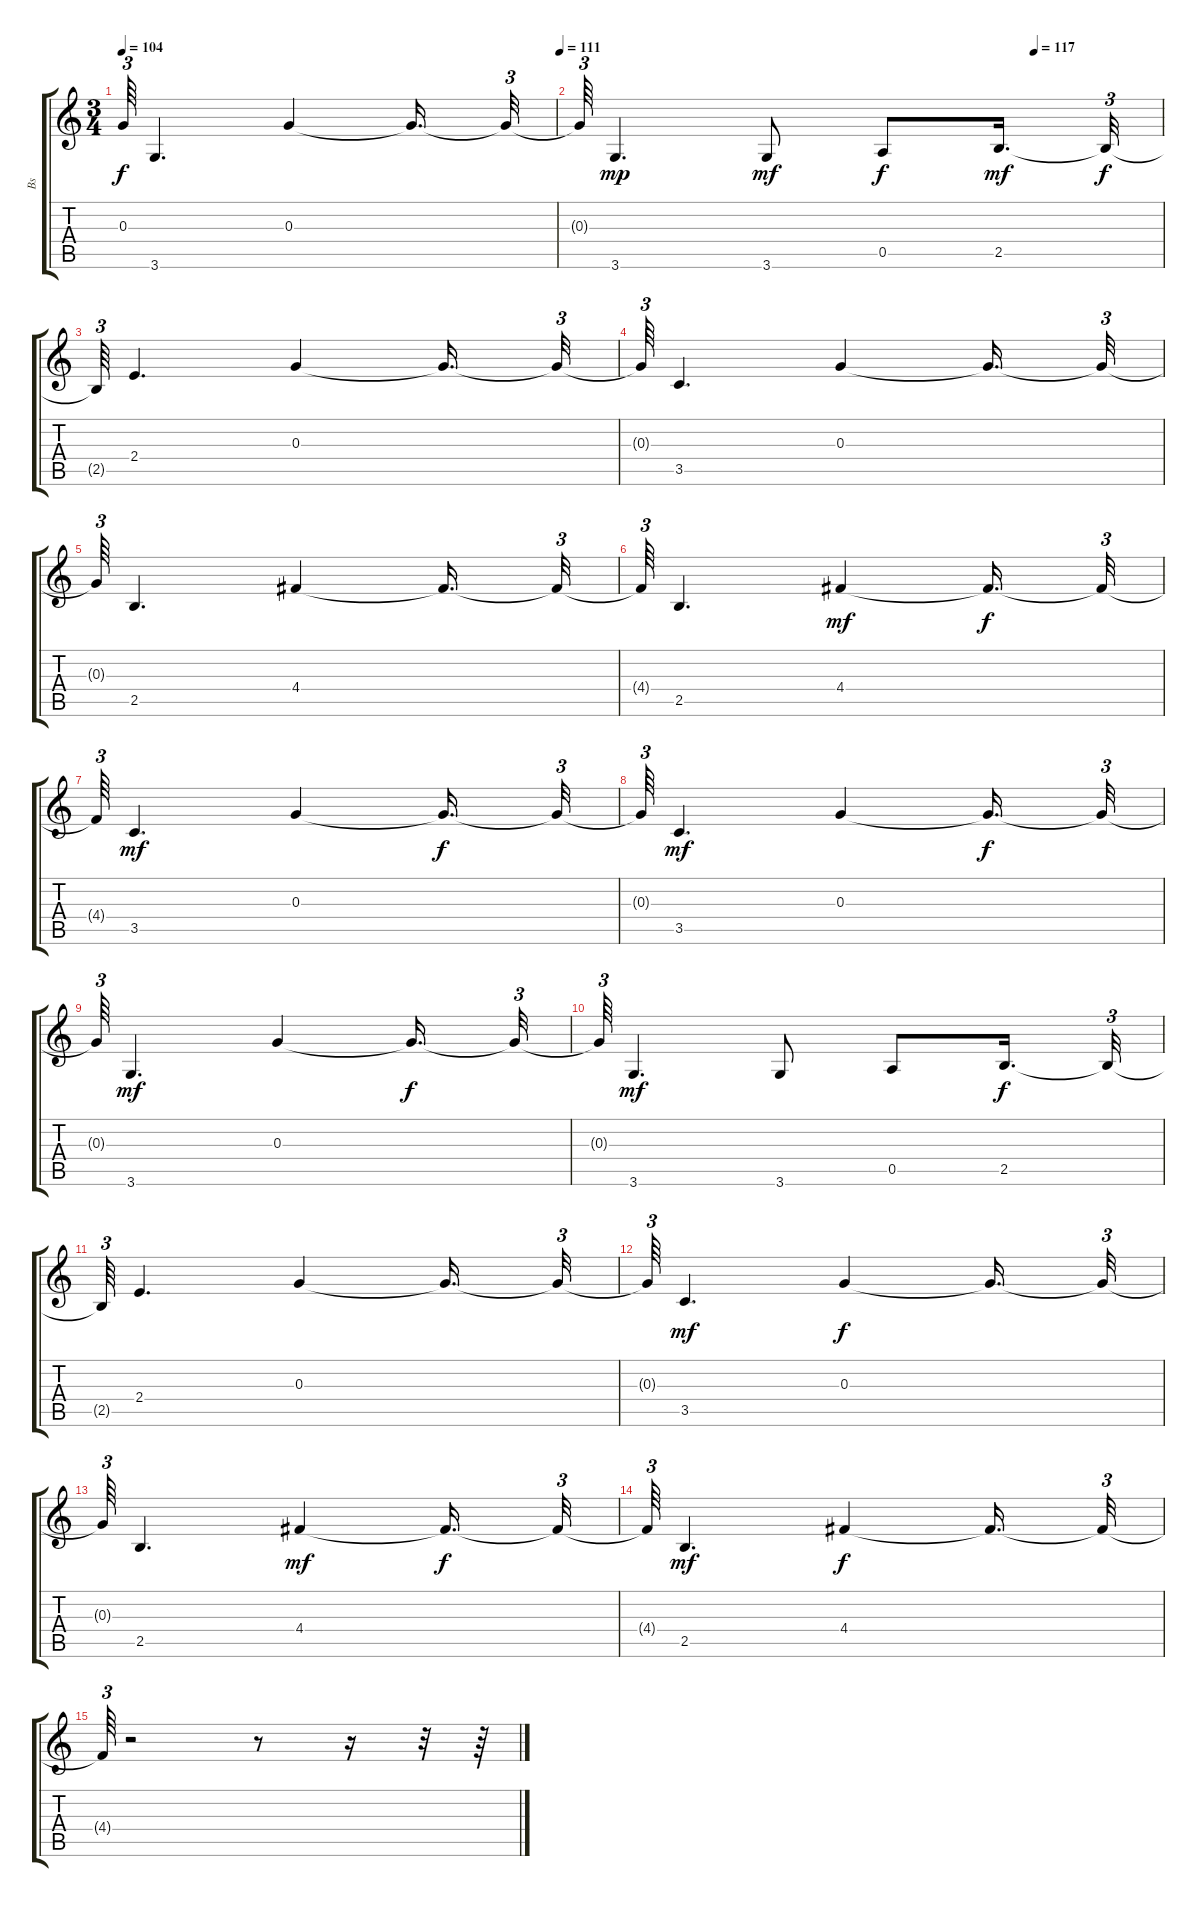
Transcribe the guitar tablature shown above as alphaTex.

\track ("Bs" "Bs") {instrument electricbassfinger}
\staff {score tabs}
\tuning (E4 B3 G3 D3 A2 E2) {hide}
\ts (3 4)
\tempo 104
\tempo (111 1.0104166666666667)
\clef g2
\ks c
0.3{t}.64{tu (3 2) dy f} 3.6.4{d balance 4} 0.3.4{balance 4} 0.3{t}.16{d} 0.3{t}.32{tu (3 2)} |
\tempo (117 0.78125)
0.3{t}.64{tu (3 2)} 3.6.4{d dy mp balance 4} 3.6.8{dy mf balance 4} 0.5.8{dy f balance 4} 2.5.16{d dy mf} 2.5{t}.32{tu (3 2) dy f} |
2.5{t}.64{tu (3 2)} 2.4.4{d balance 4} 0.3.4{balance 3} 0.3{t}.16{d} 0.3{t}.32{tu (3 2)} |
0.3{t}.64{tu (3 2)} 3.5.4{d balance 3} 0.3.4{balance 3} 0.3{t}.16{d} 0.3{t}.32{tu (3 2)} |
0.3{t}.64{tu (3 2)} 2.5.4{d balance 3} 4.4.4{balance 2} 4.4{t}.16{d} 4.4{t}.32{tu (3 2)} |
4.4{t}.64{tu (3 2)} 2.5.4{d balance 2} 4.4.4{dy mf balance 2} 4.4{t}.16{d dy f} 4.4{t}.32{tu (3 2)} |
4.4{t}.64{tu (3 2)} 3.5.4{d dy mf balance 2} 0.3.4{balance 2} 0.3{t}.16{d dy f} 0.3{t}.32{tu (3 2)} |
0.3{t}.64{tu (3 2)} 3.5.4{d dy mf balance 1} 0.3.4{balance 1} 0.3{t}.16{d dy f} 0.3{t}.32{tu (3 2)} |
0.3{t}.64{tu (3 2)} 3.6.4{d dy mf balance 1} 0.3.4{balance 1} 0.3{t}.16{d dy f} 0.3{t}.32{tu (3 2)} |
0.3{t}.64{tu (3 2)} 3.6.4{d dy mf balance 1} 3.6.8{balance 0} 0.5.8 2.5.16{d dy f} 2.5{t}.32{tu (3 2)} |
2.5{t}.64{tu (3 2)} 2.4.4{d volume 14 balance 0} 0.3.4{volume 12 balance 0} 0.3{t}.16{d} 0.3{t}.32{tu (3 2)} |
0.3{t}.64{tu (3 2)} 3.5.4{d dy mf volume 10} 0.3.4{dy f volume 8} 0.3{t}.16{d} 0.3{t}.32{tu (3 2)} |
0.3{t}.64{tu (3 2)} 2.5.4{d volume 6} 4.4.4{dy mf volume 5} 4.4{t}.16{d dy f} 4.4{t}.32{tu (3 2)} |
4.4{t}.64{tu (3 2)} 2.5.4{d dy mf volume 3} 4.4.4{dy f volume 2} 4.4{t}.16{d} 4.4{t}.32{tu (3 2)} |
4.4{t}.64{tu (3 2)} r.2 r.8 r.16 r.32 r.64
